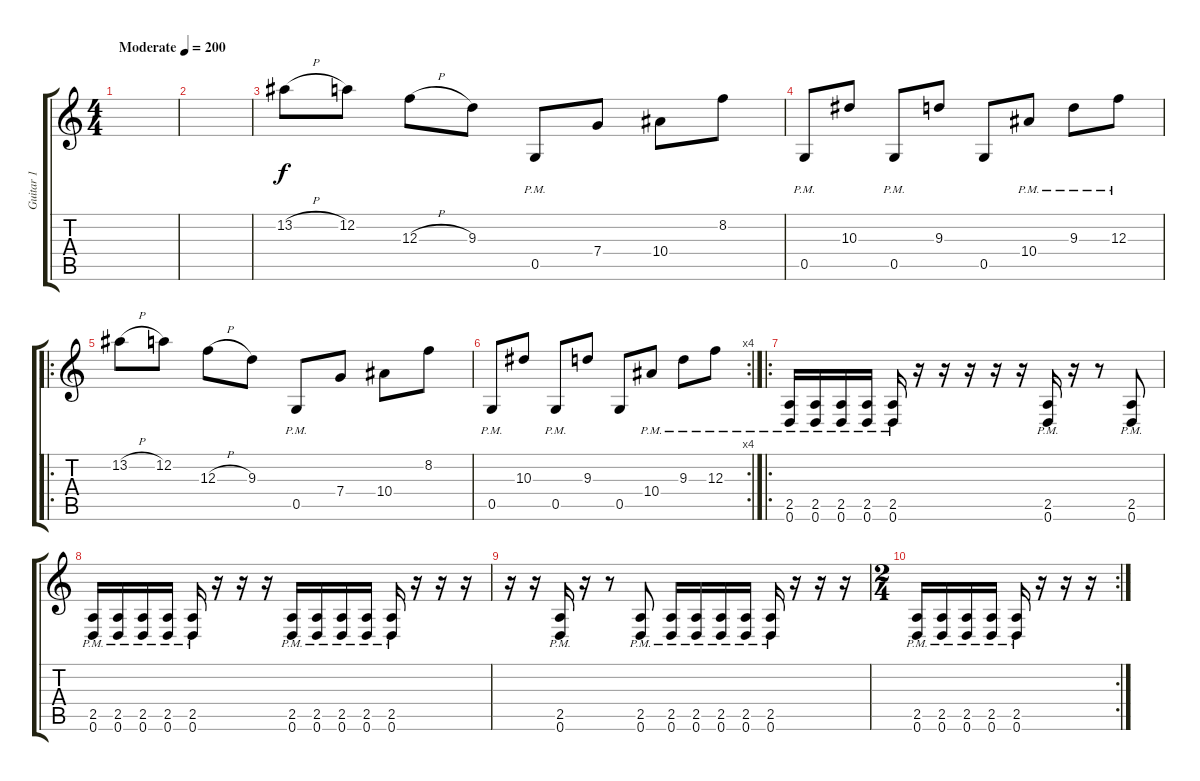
\track ("Guitar 1" "Guitar 1") {instrument distortionguitar}
\staff {score tabs}
\tuning (D4 A3 F3 C3 G2 D2) {hide}
\ts (4 4)
\tempo (200 "Moderate")
\clef g2
\ks c
|
|
13.2{h}.8 12.2.8 12.3{h}.8 9.3.8 0.5{pm}.8 7.4.8 10.4.8 8.2.8 |
0.5{pm}.8 10.3.8 0.5{pm}.8 9.3.8 0.5.8 10.4{pm}.8 9.3{pm}.8 12.3{pm}.8 |
\ro
13.2{h}.8 12.2.8 12.3{h}.8 9.3.8 0.5{pm}.8 7.4.8 10.4.8 8.2.8 |
\rc 4
0.5{pm}.8 10.3.8 0.5{pm}.8 9.3.8 0.5.8 10.4{pm}.8 9.3{pm}.8 12.3{pm}.8 |
\ro
(2.5{pm} 0.6{pm}).16 (2.5{pm} 0.6{pm}).16 (2.5{pm} 0.6{pm}).16 (2.5{pm} 0.6{pm}).16 (2.5{pm} 0.6{pm}).16 r.16 r.16 r.16 r.16 r.16 (2.5{pm} 0.6{pm}).16 r.16 r.8 (2.5{pm} 0.6{pm}).8 |
(2.5{pm} 0.6{pm}).16 (2.5{pm} 0.6{pm}).16 (2.5{pm} 0.6{pm}).16 (2.5{pm} 0.6{pm}).16 (2.5{pm} 0.6{pm}).16 r.16 r.16 r.16 (2.5{pm} 0.6{pm}).16 (2.5{pm} 0.6{pm}).16 (2.5{pm} 0.6{pm}).16 (2.5{pm} 0.6{pm}).16 (2.5{pm} 0.6{pm}).16 r.16 r.16 r.16 |
r.16 r.16 (2.5{pm} 0.6{pm}).16 r.16 r.8 (2.5{pm} 0.6{pm}).8 (2.5{pm} 0.6{pm}).16 (2.5{pm} 0.6{pm}).16 (2.5{pm} 0.6{pm}).16 (2.5{pm} 0.6{pm}).16 (2.5{pm} 0.6{pm}).16 r.16 r.16 r.16 |
\rc 2
\ts (2 4)
(2.5{pm} 0.6{pm}).16 (2.5{pm} 0.6{pm}).16 (2.5{pm} 0.6{pm}).16 (2.5{pm} 0.6{pm}).16 (2.5{pm} 0.6{pm}).16 r.16 r.16 r.16
